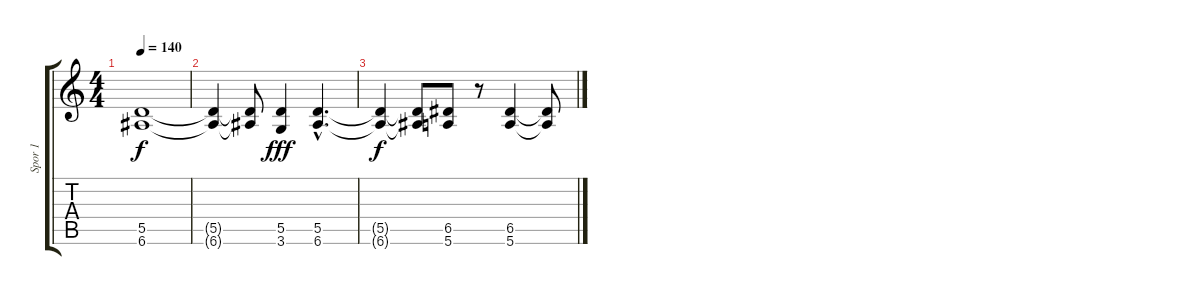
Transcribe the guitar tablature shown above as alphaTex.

\track ("Spor 1" "Spor 1") {instrument distortionguitar}
\staff {score tabs}
\tuning (E4 B3 G3 D3 A2 E2) {hide}
\ts (4 4)
\tempo 140
\clef g2
\ks c
(5.5 6.6).1{dy f volume 14} |
(5.5{t} 6.6{t}).4 (5.5{t} 6.6{t}).8 (5.5 3.6).4{dy fff} (5.5{hac} 6.6{hac}).4{d} |
(5.5{t} 6.6{t}).4{dy f} (5.5{t} 6.6{t}).8 (6.5 5.6).8 r.8 (6.5 5.6).4 (6.5{t} 5.6{t}).8
